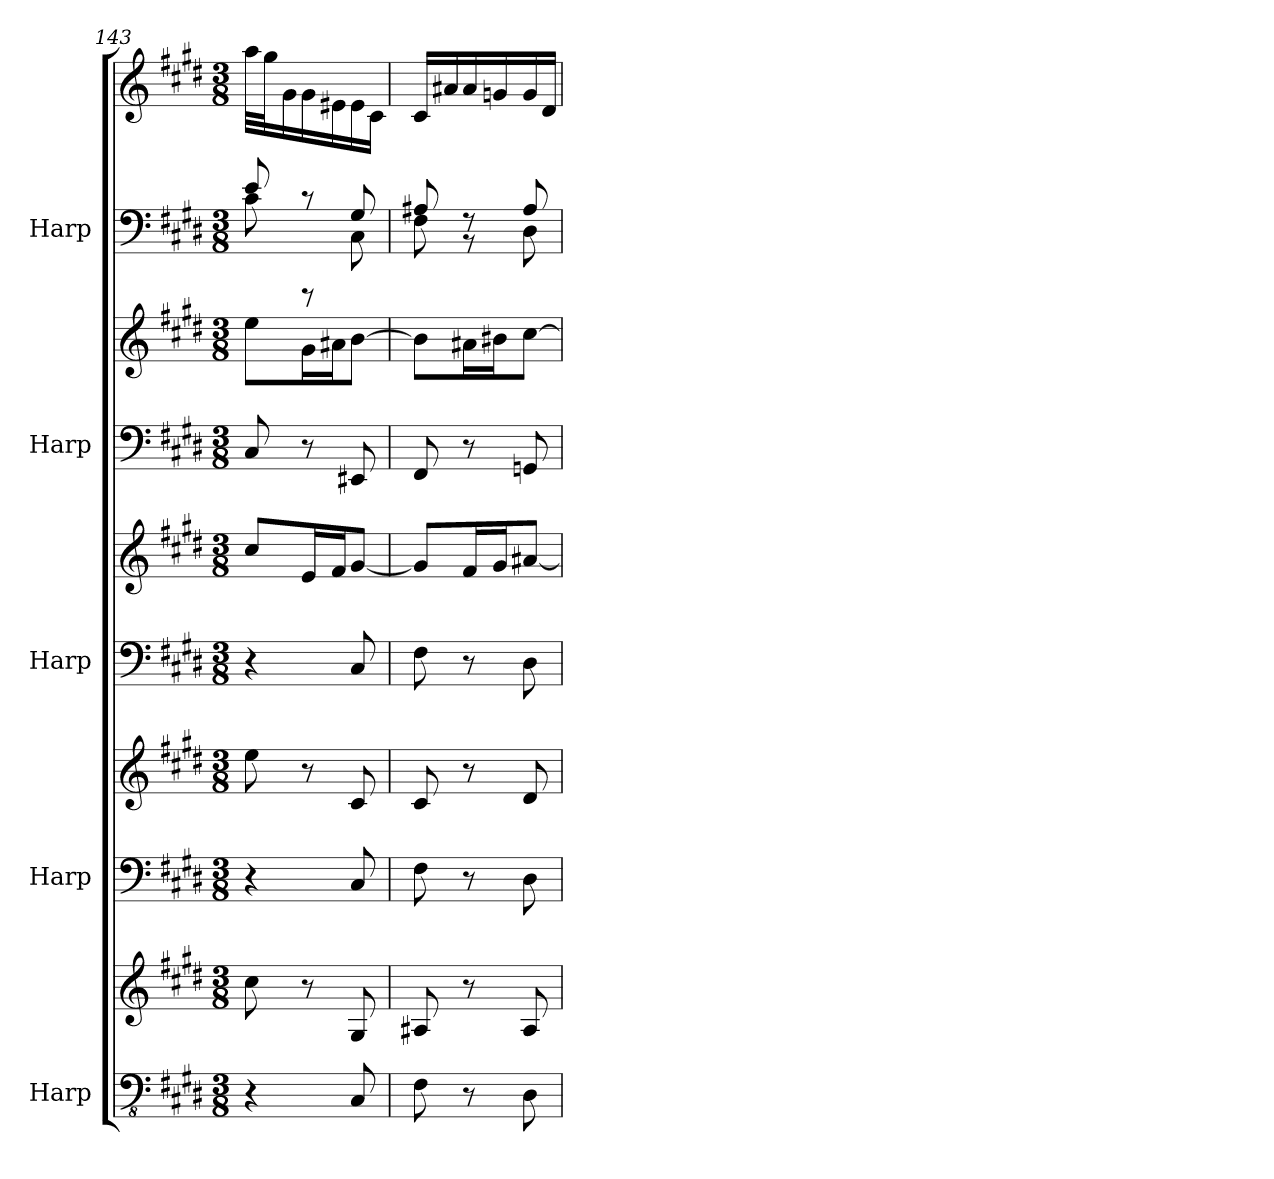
**kern	**kern	**kern	**kern	**kern	**kern	**kern	**kern	**kern	**kern
*part5	*part5	*part4	*part4	*part3	*part3	*part2	*part2	*part1	*part1
*staff10	*staff9	*staff8	*staff7	*staff6	*staff5	*staff4	*staff3	*staff2	*staff1
*I"Harp	*	*I"Harp	*	*I"Harp	*	*I"Harp	*	*I"Harp	*
*I'Hp	*	*I'Hp	*	*I'Hp	*	*I'Hp	*	*I'Hp	*
*clefFv4	*clefG2	*clefF4	*clefG2	*clefF4	*clefG2	*clefF4	*clefG2	*clefF4	*clefG2
*k[f#c#g#d#]	*k[f#c#g#d#]	*k[f#c#g#d#]	*k[f#c#g#d#]	*k[f#c#g#d#]	*k[f#c#g#d#]	*k[f#c#g#d#]	*k[f#c#g#d#]	*k[f#c#g#d#]	*k[f#c#g#d#]
*M3/8	*M3/8	*M3/8	*M3/8	*M3/8	*M3/8	*M3/8	*M3/8	*M3/8	*M3/8
=143	=143	=143	=143	=143	=143	=143	=143	=143	=143
*	*	*	*	*	*	*	*	*^	*
4r	8cc#\	4r	8ee\	4r	8cc#/L	8C#/	8ee\L	8e/	8c#\	32aa\LLL
.	.	.	.	.	.	.	.	.	.	32gg#\J
.	.	.	.	.	.	.	.	.	.	16g#\
.	8r	.	8r	.	16e/L	8r	16g#\L	8r	8rFFF	16g#\
.	.	.	.	.	16f#/J	.	16a#X\J	.	.	16e#X\
8CC#/	8G#/	8C#/	8c#/	8C#/	[8g#/J	8EE#X/	[8b\J	8G#/	8C#\	16e#\
.	.	.	.	.	.	.	.	.	.	16c#\JJ
=144	=144	=144	=144	=144	=144	=144	=144	=144	=144	=144
8FF#\	8A#X/	8F#\	8c#/	8F#\	8g#/L]	8FF#/	8b\L]	8A#X/	8F#\	16c#/LL
.	.	.	.	.	.	.	.	.	.	16a#X/
8r	8r	8r	8r	8r	16f#/L	8r	16a#X\L	8rF	8r	16a#/
.	.	.	.	.	16g#/J	.	16b#X\J	.	.	16gn/
8DD#\	8A#/	8D#\	8d#/	8D#\	[8a#X/J	8GGn/	[8cc#\J	8A#/	8D#\	16g/
.	.	.	.	.	.	.	.	.	.	16d#/JJ
*	*	*	*	*	*	*	*	*v	*v	*
=	=	=	=	=	=	=	=	=	=
*-	*-	*-	*-	*-	*-	*-	*-	*-	*-
